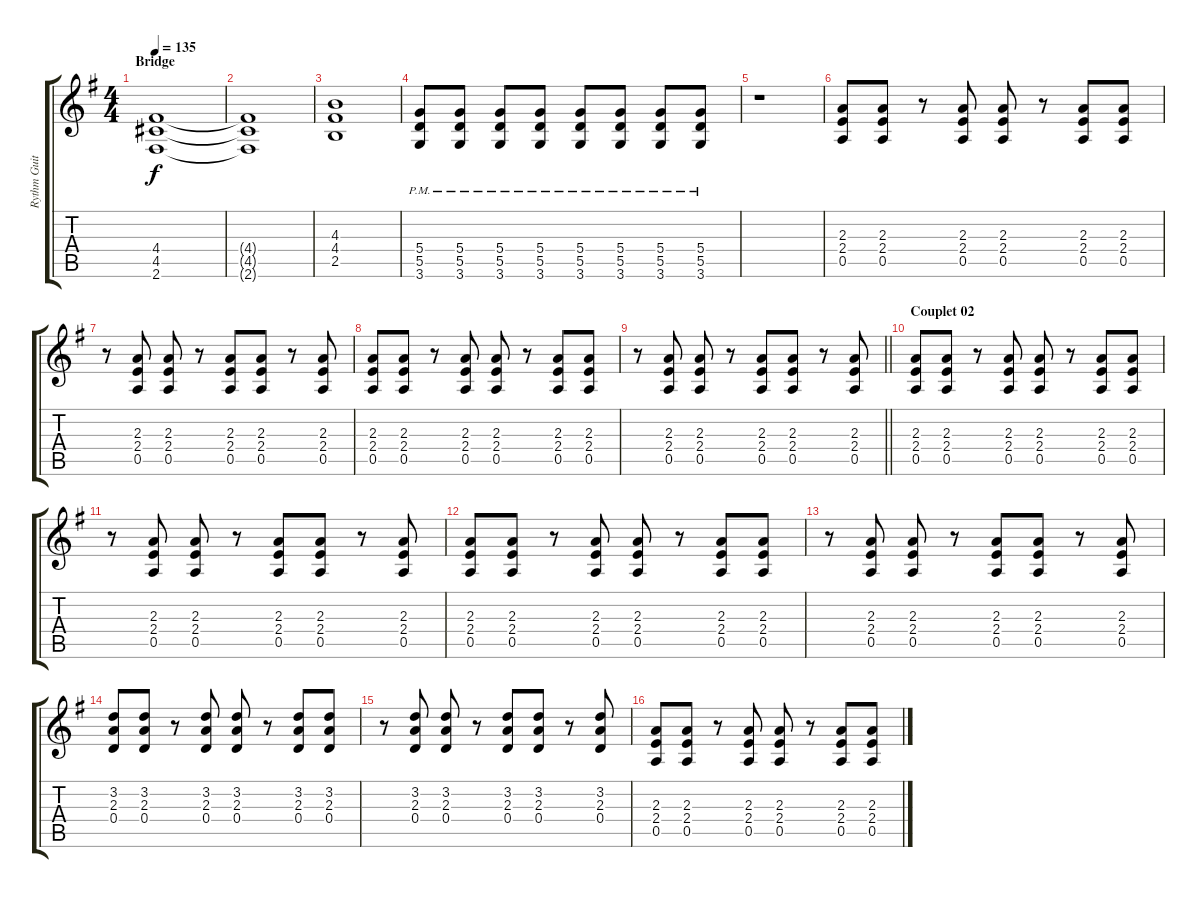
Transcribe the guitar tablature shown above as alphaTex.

\track ("Rythm Guitar" "Rythm Guit") {instrument distortionguitar}
\staff {score tabs}
\tuning (E4 B3 G3 D3 A2 E2) {hide}
\ts (4 4)
\section ("" "Bridge")
\tempo 135
\clef g2
\ks g
(4.4 4.5 2.6).1{dy f} |
(4.4{t} 4.5{t} 2.6{t}).1 |
(4.3 4.4 2.5).1 |
(5.4{pm} 5.5{pm} 3.6{pm}).8{volume 9} (5.4{pm} 5.5{pm} 3.6{pm}).8{volume 16} (5.4{pm} 5.5{pm} 3.6{pm}).8 (5.4{pm} 5.5{pm} 3.6{pm}).8 (5.4{pm} 5.5{pm} 3.6{pm}).8 (5.4{pm} 5.5{pm} 3.6{pm}).8 (5.4{pm} 5.5{pm} 3.6{pm}).8 (5.4{pm} 5.5{pm} 3.6{pm}).8 |
r.1 |
(2.3 2.4 0.5).8 (2.3 2.4 0.5).8 r.8 (2.3 2.4 0.5).8 (2.3 2.4 0.5).8 r.8 (2.3 2.4 0.5).8 (2.3 2.4 0.5).8 |
r.8 (2.3 2.4 0.5).8 (2.3 2.4 0.5).8 r.8 (2.3 2.4 0.5).8 (2.3 2.4 0.5).8 r.8 (2.3 2.4 0.5).8 |
(2.3 2.4 0.5).8 (2.3 2.4 0.5).8 r.8 (2.3 2.4 0.5).8 (2.3 2.4 0.5).8 r.8 (2.3 2.4 0.5).8 (2.3 2.4 0.5).8 |
\barLineRight lightlight
r.8 (2.3 2.4 0.5).8 (2.3 2.4 0.5).8 r.8 (2.3 2.4 0.5).8 (2.3 2.4 0.5).8 r.8 (2.3 2.4 0.5).8 |
\section ("" "Couplet 02")
(2.3 2.4 0.5).8 (2.3 2.4 0.5).8 r.8 (2.3 2.4 0.5).8 (2.3 2.4 0.5).8 r.8 (2.3 2.4 0.5).8 (2.3 2.4 0.5).8 |
r.8 (2.3 2.4 0.5).8 (2.3 2.4 0.5).8 r.8 (2.3 2.4 0.5).8 (2.3 2.4 0.5).8 r.8 (2.3 2.4 0.5).8 |
(2.3 2.4 0.5).8 (2.3 2.4 0.5).8 r.8 (2.3 2.4 0.5).8 (2.3 2.4 0.5).8 r.8 (2.3 2.4 0.5).8 (2.3 2.4 0.5).8 |
r.8 (2.3 2.4 0.5).8 (2.3 2.4 0.5).8 r.8 (2.3 2.4 0.5).8 (2.3 2.4 0.5).8 r.8 (2.3 2.4 0.5).8 |
(3.2 2.3 0.4).8 (3.2 2.3 0.4).8 r.8 (3.2 2.3 0.4).8 (3.2 2.3 0.4).8 r.8 (3.2 2.3 0.4).8 (3.2 2.3 0.4).8 |
r.8 (3.2 2.3 0.4).8 (3.2 2.3 0.4).8 r.8 (3.2 2.3 0.4).8 (3.2 2.3 0.4).8 r.8 (3.2 2.3 0.4).8 |
(2.3 2.4 0.5).8 (2.3 2.4 0.5).8 r.8 (2.3 2.4 0.5).8 (2.3 2.4 0.5).8 r.8 (2.3 2.4 0.5).8 (2.3 2.4 0.5).8
